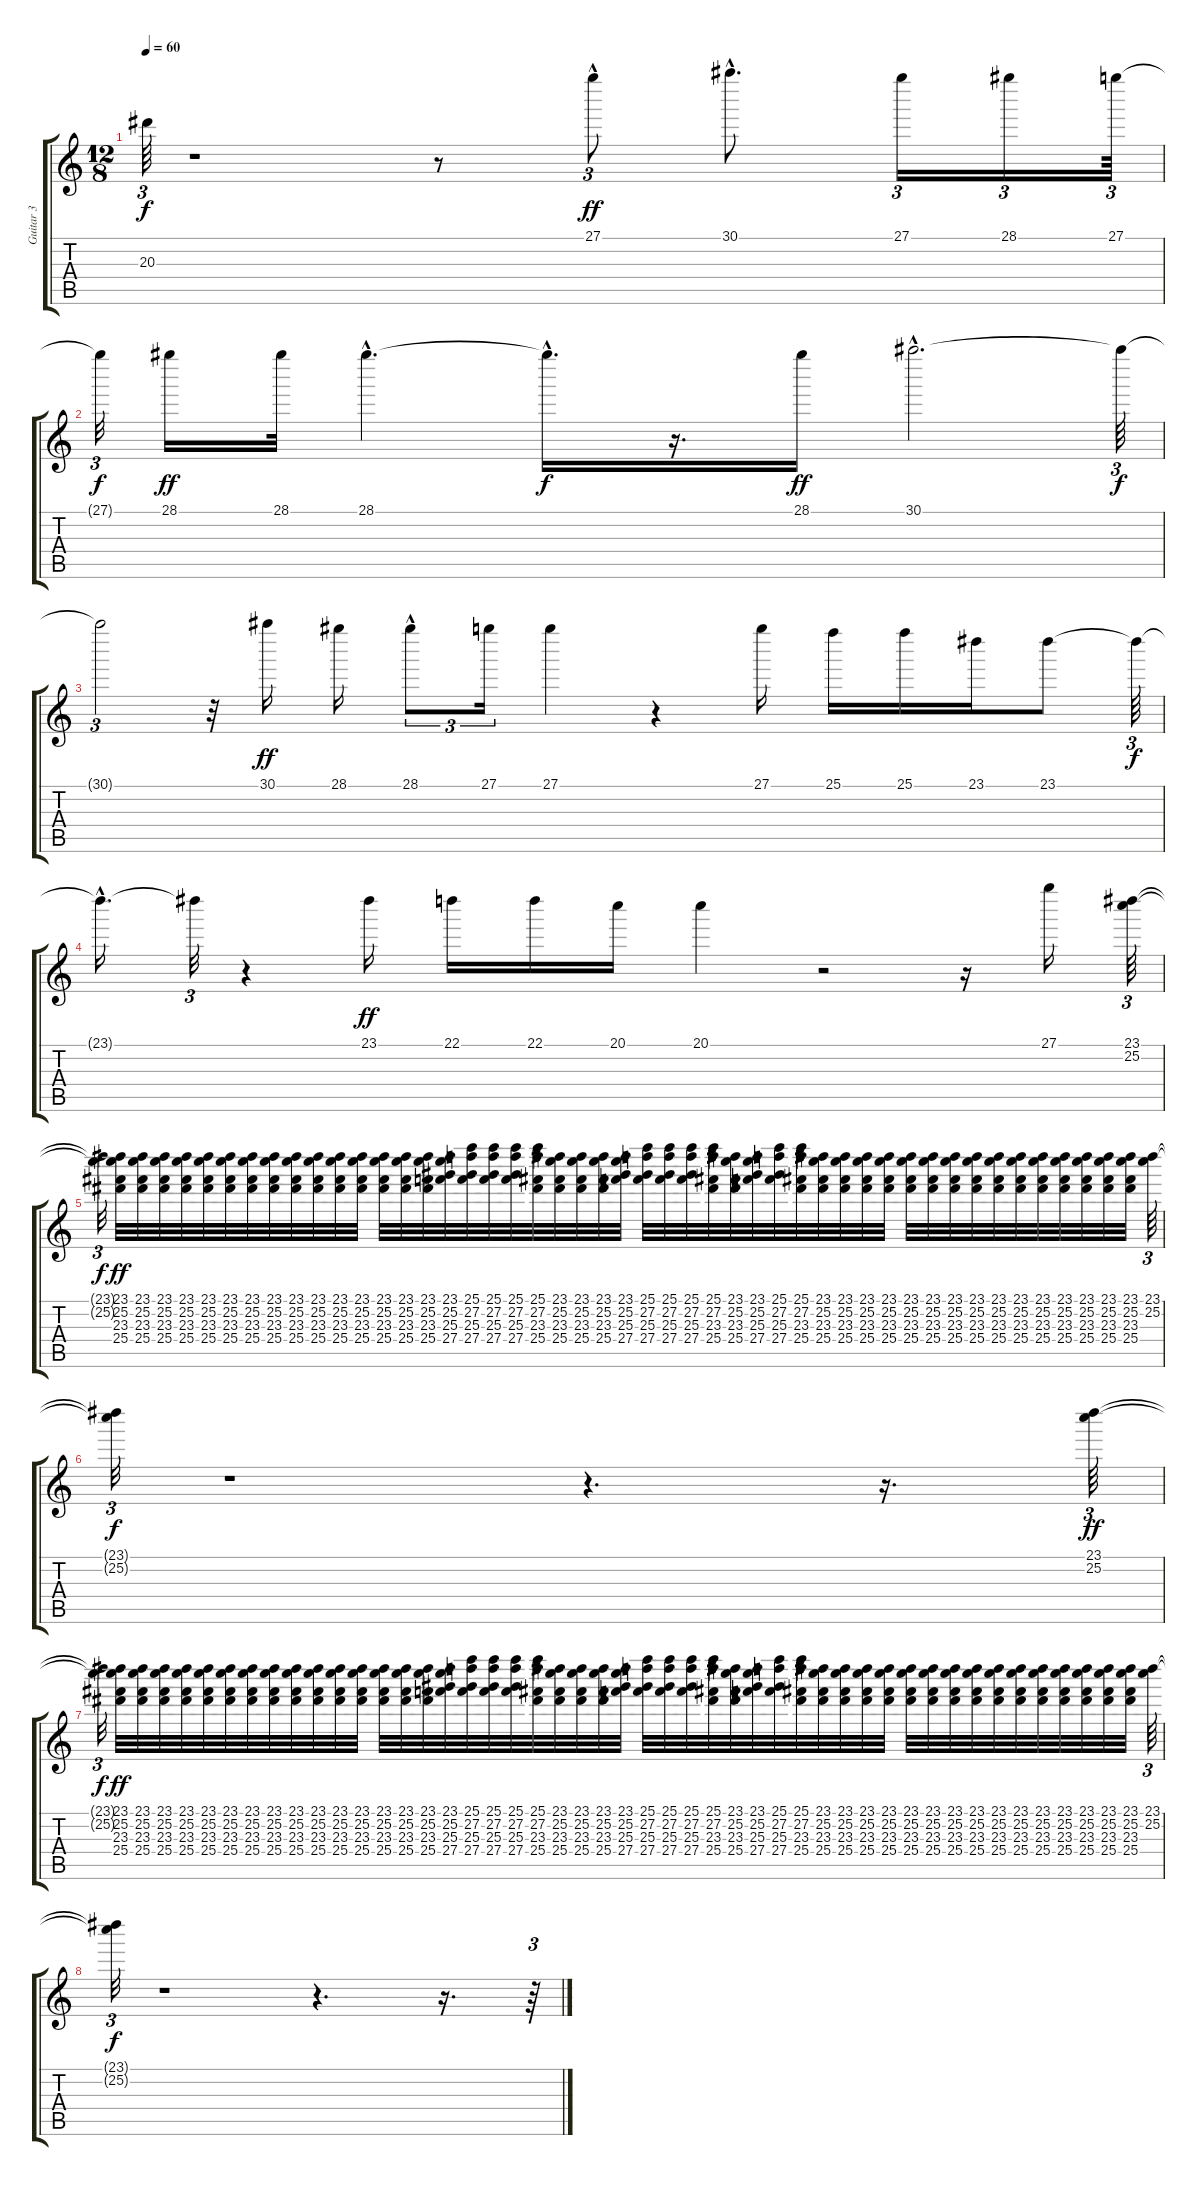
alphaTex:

\track ("Guitar 3" "Guitar 3") {instrument distortionguitar}
\staff {score tabs}
\tuning (E4 B3 G3 D3 A2 E2) {hide}
\ts (12 8)
\tempo 60
\clef g2
\ks c
20.3{t}.64{tu (3 2) dy f} r.1 r.8 27.1{hac}.8{tu (3 2) dy ff} 30.1{hac}.8{d} 27.1.16{tu (3 2)} 28.1.16{tu (3 2)} 27.1.64{tu (3 2)} |
27.1{t}.32{tu (3 2) dy f} 28.1.16{dy ff} 28.1.32 28.1{hac}.4{d} 28.1{hac t}.16{d dy f} r.16{d} 28.1.16{dy ff} 30.1{hac}.2{d} 30.1{t}.64{tu (3 2) dy f} |
30.1{t}.2{tu (3 2)} r.32 30.1.16{dy ff} 28.1.16 28.1{hac}.8{tu (3 2)} 27.1.16{tu (3 2)} 27.1.4 r.4 27.1.16 25.1.16 25.1.16 23.1.16 23.1.8 23.1{t}.64{tu (3 2) dy f} |
23.1{hac t}.16{d} 23.1{t}.32{tu (3 2)} r.4 23.1.16{dy ff} 22.1.16 22.1.16 20.1.16 20.1.4 r.2 r.16 27.1.16 (23.1 25.2).64{tu (3 2)} |
(23.1{t} 25.2{t}).32{tu (3 2) dy f} (23.1 25.2 23.3 25.4).32{dy ff} (23.1 25.2 23.3 25.4).32 (23.1 25.2 23.3 25.4).32 (23.1 25.2 23.3 25.4).32 (23.1 25.2 23.3 25.4).32 (23.1 25.2 23.3 25.4).32 (23.1 25.2 23.3 25.4).32 (23.1 25.2 23.3 25.4).32 (23.1 25.2 23.3 25.4).32 (23.1 25.2 23.3 25.4).32 (23.1 25.2 23.3 25.4).32 (23.1 25.2 23.3 25.4).32 (23.1 25.2 23.3 25.4).32 (23.1 25.2 23.3 25.4).32 (23.1 25.2 23.3 25.4).32 (23.1 25.2 25.3 27.4).32 (25.1 27.2 25.3 27.4).32 (25.1 27.2 25.3 27.4).32 (25.1 27.2 25.3 27.4).32 (25.1 27.2 23.3 25.4).32 (23.1 25.2 23.3 25.4).32 (23.1 25.2 23.3 25.4).32 (23.1 25.2 23.3 25.4).32 (23.1 25.2 25.3 27.4).32 (25.1 27.2 25.3 27.4).32 (25.1 27.2 25.3 27.4).32 (25.1 27.2 25.3 27.4).32 (25.1 27.2 23.3 25.4).32 (23.1 25.2 23.3 25.4).32 (23.1 25.2 25.3 27.4).32 (25.1 27.2 25.3 27.4).32 (25.1 27.2 23.3 25.4).32 (23.1 25.2 23.3 25.4).32 (23.1 25.2 23.3 25.4).32 (23.1 25.2 23.3 25.4).32 (23.1 25.2 23.3 25.4).32 (23.1 25.2 23.3 25.4).32 (23.1 25.2 23.3 25.4).32 (23.1 25.2 23.3 25.4).32 (23.1 25.2 23.3 25.4).32 (23.1 25.2 23.3 25.4).32 (23.1 25.2 23.3 25.4).32 (23.1 25.2 23.3 25.4).32 (23.1 25.2 23.3 25.4).32 (23.1 25.2 23.3 25.4).32 (23.1 25.2 23.3 25.4).32 (23.1 25.2 23.3 25.4).32 (23.1 25.2).64{tu (3 2)} |
(23.1{t} 25.2{t}).32{tu (3 2) dy f} r.1 r.4{d} r.16{d} (23.1 25.2).64{tu (3 2) dy ff} |
(23.1{t} 25.2{t}).32{tu (3 2) dy f} (23.1 25.2 23.3 25.4).32{dy ff} (23.1 25.2 23.3 25.4).32 (23.1 25.2 23.3 25.4).32 (23.1 25.2 23.3 25.4).32 (23.1 25.2 23.3 25.4).32 (23.1 25.2 23.3 25.4).32 (23.1 25.2 23.3 25.4).32 (23.1 25.2 23.3 25.4).32 (23.1 25.2 23.3 25.4).32 (23.1 25.2 23.3 25.4).32 (23.1 25.2 23.3 25.4).32 (23.1 25.2 23.3 25.4).32 (23.1 25.2 23.3 25.4).32 (23.1 25.2 23.3 25.4).32 (23.1 25.2 23.3 25.4).32 (23.1 25.2 25.3 27.4).32 (25.1 27.2 25.3 27.4).32 (25.1 27.2 25.3 27.4).32 (25.1 27.2 25.3 27.4).32 (25.1 27.2 23.3 25.4).32 (23.1 25.2 23.3 25.4).32 (23.1 25.2 23.3 25.4).32 (23.1 25.2 23.3 25.4).32 (23.1 25.2 25.3 27.4).32 (25.1 27.2 25.3 27.4).32 (25.1 27.2 25.3 27.4).32 (25.1 27.2 25.3 27.4).32 (25.1 27.2 23.3 25.4).32 (23.1 25.2 23.3 25.4).32 (23.1 25.2 25.3 27.4).32 (25.1 27.2 25.3 27.4).32 (25.1 27.2 23.3 25.4).32 (23.1 25.2 23.3 25.4).32 (23.1 25.2 23.3 25.4).32 (23.1 25.2 23.3 25.4).32 (23.1 25.2 23.3 25.4).32 (23.1 25.2 23.3 25.4).32 (23.1 25.2 23.3 25.4).32 (23.1 25.2 23.3 25.4).32 (23.1 25.2 23.3 25.4).32 (23.1 25.2 23.3 25.4).32 (23.1 25.2 23.3 25.4).32 (23.1 25.2 23.3 25.4).32 (23.1 25.2 23.3 25.4).32 (23.1 25.2 23.3 25.4).32 (23.1 25.2 23.3 25.4).32 (23.1 25.2 23.3 25.4).32 (23.1 25.2).64{tu (3 2)} |
(23.1{t} 25.2{t}).32{tu (3 2) dy f} r.1 r.4{d} r.16{d} r.64{tu (3 2)}
